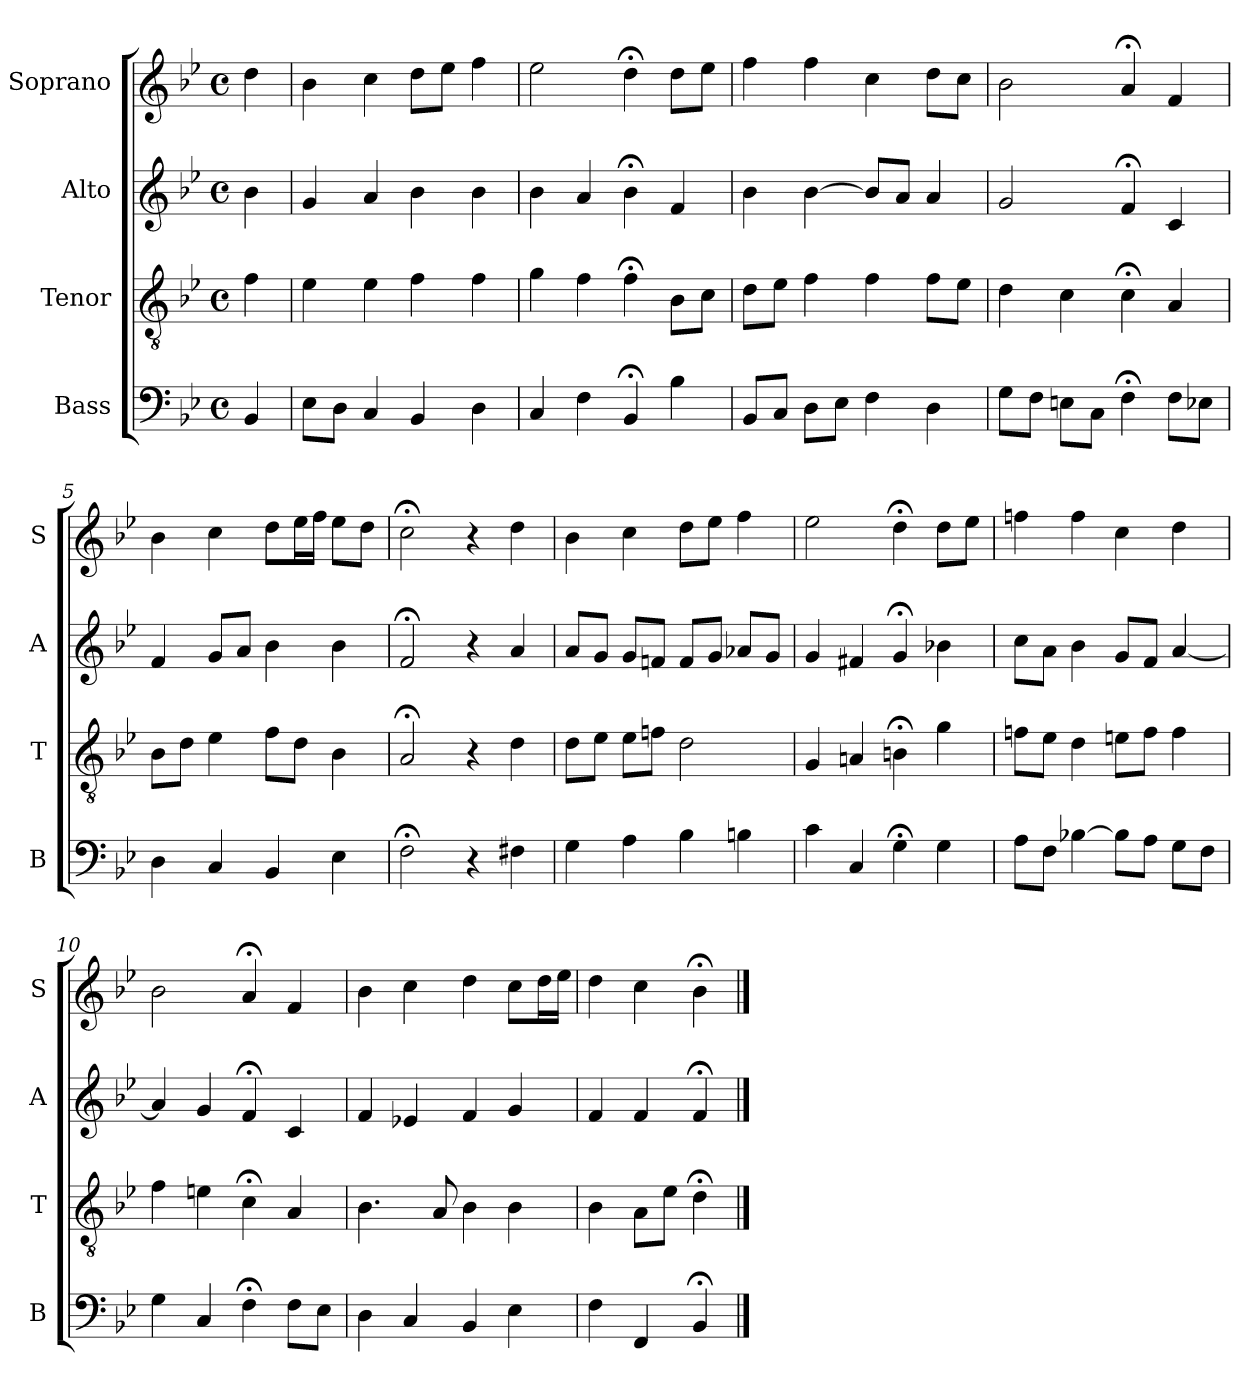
**kern	**kern	**kern	**kern
*part4	*part3	*part2	*part1
*staff4	*staff3	*staff2	*staff1
*I"Bass	*I"Tenor	*I"Alto	*I"Soprano
*I'B	*I'T	*I'A	*I'S
*clefF4	*clefGv2	*clefG2	*clefG2
*k[b-e-]	*k[b-e-]	*k[b-e-]	*k[b-e-]
*B-:	*B-:	*B-:	*B-:
*M4/4	*M4/4	*M4/4	*M4/4
*met(c)	*met(c)	*met(c)	*met(c)
*MM100	*MM100	*MM100	*MM100
=	=	=	=
4BB-	4f	4b-	4dd
=1	=1	=1	=1
8E-L	4e-	4g	4b-
8DJ	.	.	.
4C	4e-	4a	4cc
4BB-	4f	4b-	8ddL
.	.	.	8ee-J
4D	4f	4b-	4ff
=2	=2	=2	=2
4C	4g	4b-	2ee-
4F	4f	4a	.
4BB-;<	4f;<	4b-;<	4dd;<
4B-	8B-L	4f	8ddL
.	8cJ	.	8ee-J
=3	=3	=3	=3
8BB-L	8dL	4b-	4ff
8CJ	8e-J	.	.
8DL	4f	[4b-	4ff
8E-J	.	.	.
4F	4f	8b-L]	4cc
.	.	8aJ	.
4D	8fL	4a	8ddL
.	8e-J	.	8ccJ
=4	=4	=4	=4
8GL	4d	2g	2b-
8FJ	.	.	.
8EnL	4c	.	.
8CJ	.	.	.
4F;<	4c;<	4f;<	4a;<
8FL	4A	4c	4f
8E-XJ	.	.	.
=5	=5	=5	=5
4D	8B-L	4f	4b-
.	8dJ	.	.
4C	4e-	8gL	4cc
.	.	8aJ	.
4BB-	8fL	4b-	8ddL
.	8dJ	.	16ee-L
.	.	.	16ffJJ
4E-	4B-	4b-	8ee-L
.	.	.	8ddJ
=6	=6	=6	=6
2F;<	2A;<	2f;<	2cc;<
4r	4r	4r	4r
4F#X	4d	4a	4dd
=7	=7	=7	=7
4G	8dL	8aL	4b-
.	8e-J	8gJ	.
4A	8e-L	8gL	4cc
.	8fnJ	8fnJ	.
4B-	2d	8fL	8ddL
.	.	8gJ	8ee-J
4Bn	.	8a-XL	4ff
.	.	8gJ	.
=8	=8	=8	=8
4c	4G	4g	2ee-
4C	4An	4f#X	.
4G;<	4Bn;<	4g;<	4dd;<
4G	4g	4b-X	8ddL
.	.	.	8ee-J
=9	=9	=9	=9
8AL	8fnL	8ccL	4ffn
8FJ	8e-J	8aJ	.
[4B-X	4d	4b-	4ff
8B-L]	8enL	8gL	4cc
8AJ	8fJ	8fJ	.
8GL	4f	[4a	4dd
8FJ	.	.	.
=10	=10	=10	=10
4G	4f	4a]	2b-
4C	4en	4g	.
4F;<	4c;<	4f;<	4a;<
8FL	4A	4c	4f
8E-J	.	.	.
=11	=11	=11	=11
4D	4.B-	4f	4b-
4C	.	4e-X	4cc
.	8A	.	.
4BB-	4B-	4f	4dd
4E-	4B-	4g	8ccL
.	.	.	16ddL
.	.	.	16ee-JJ
=12	=12	=12	=12
4Fi	4B-i	4fi	4ddi
4FF	8AL	4f	4cc
.	8e-J	.	.
4BB-;<	4d;<	4f;<	4b-;<
==	==	==	==
*-	*-	*-	*-
